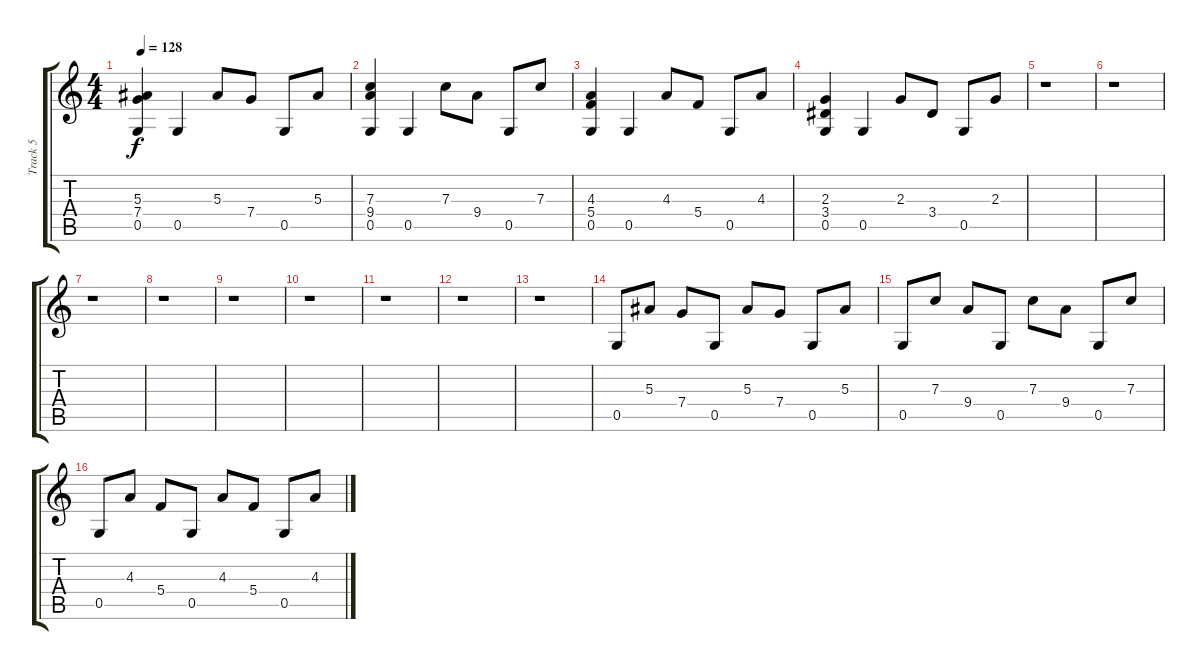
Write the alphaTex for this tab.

\track ("Track 5" "Track 5") {instrument electricguitarclean}
\staff {score tabs}
\tuning (D4 A3 F3 C3 G2 C2) {hide}
\ts (4 4)
\tempo 128
\clef g2
\ks c
(5.3 7.4 0.5).4{dy f} 0.5.4 5.3.8 7.4.8 0.5.8 5.3.8 |
(7.3 9.4 0.5).4 0.5.4 7.3.8 9.4.8 0.5.8 7.3.8 |
(4.3 5.4 0.5).4 0.5.4 4.3.8 5.4.8 0.5.8 4.3.8 |
(2.3 3.4 0.5).4 0.5.4 2.3.8 3.4.8 0.5.8 2.3.8 |
r.1 |
r.1 |
r.1 |
r.1 |
r.1 |
r.1 |
r.1 |
r.1 |
r.1 |
0.5.8 5.3.8 7.4.8 0.5.8 5.3.8 7.4.8 0.5.8 5.3.8 |
0.5.8 7.3.8 9.4.8 0.5.8 7.3.8 9.4.8 0.5.8 7.3.8 |
0.5.8 4.3.8 5.4.8 0.5.8 4.3.8 5.4.8 0.5.8 4.3.8
